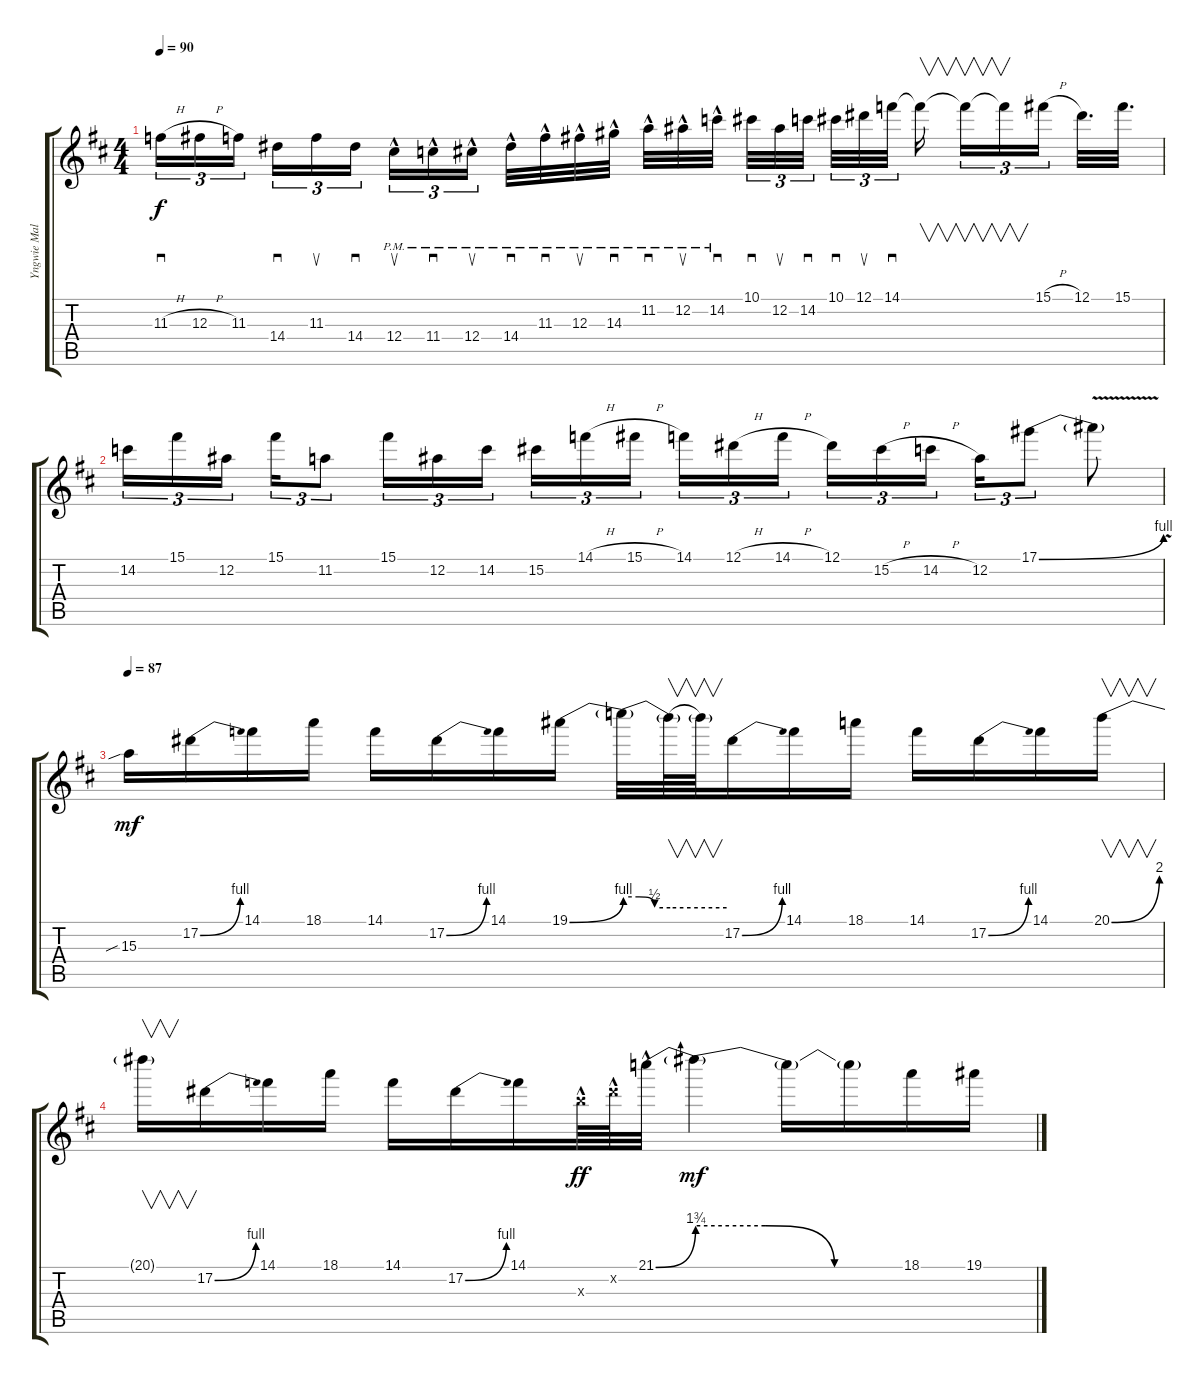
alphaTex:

\track ("Yngwie Malmsteen" "Yngwie Mal") {instrument overdrivenguitar}
\staff {score tabs}
\tuning (Eb4 Bb3 Gb3 Db3 Ab2 Eb2) {hide}
\ts (4 4)
\tempo 90
\clef g2
\ks d
11.3{h}.16{sd tu (3 2) dy f} 12.3{h}.16{tu (3 2)} 11.3.16{tu (3 2) beam splitsecondary} 14.4.16{sd tu (3 2)} 11.3.16{su tu (3 2)} 14.4.16{sd tu (3 2)} 12.4{hac pm}.16{su tu (3 2)} 11.4{hac pm}.16{sd tu (3 2)} 12.4{hac pm}.16{su tu (3 2) beam splitsecondary} 14.4{hac pm}.32{sd} 11.3{hac pm}.32{sd} 12.3{hac pm}.32{su} 14.3{hac pm}.32{sd} 11.2{hac pm}.32{sd} 12.2{hac pm}.32{su} 14.2{hac pm}.32{sd beam splitsecondary} 10.1.32{sd tu (3 2)} 12.2.32{su tu (3 2)} 14.2.32{sd tu (3 2) beam splitsecondary} 10.1.32{sd tu (3 2)} 12.1.32{su tu (3 2)} 14.1.32{sd tu (3 2) beam splitsecondary} 14.1{t}.16{v} 14.1{t}.16{v tu (3 2)} 14.1{t}.16{v tu (3 2)} 15.1{h}.16{tu (3 2) beam splitsecondary} 12.1.32{d} 15.1.32{d} |
14.2.16{tu (3 2)} 15.1.16{tu (3 2)} 12.2.16{tu (3 2) beam splitsecondary} 15.1.16{tu (3 2)} 11.2.8{tu (3 2)} 15.1.16{tu (3 2)} 12.2.16{tu (3 2)} 14.2.16{tu (3 2) beam splitsecondary} 15.2.16{tu (3 2)} 14.1{h}.16{tu (3 2)} 15.1{h}.16{tu (3 2)} 14.1.16{tu (3 2)} 12.1{h}.16{tu (3 2)} 14.1{h}.16{tu (3 2) beam splitsecondary} 12.1.16{tu (3 2)} 15.2{h}.16{tu (3 2)} 14.2{h}.16{tu (3 2)} 12.2.16{tu (3 2)} 17.1{be (bend 0 0 60 4)}.8{tu (3 2)} 17.1{v t}.8 |
\tempo 87
15.3{sib}.16{dy mf} 17.2{be (bend 0 0 60 4)}.16 14.1.16 18.1.16 14.1.16 17.2{be (bend 0 0 60 4)}.16 14.1.16 19.1{be (bend 0 0 60 4)}.16 19.1{be (custom 0 4 20 4 40 2 60 2) t}.32 19.1{be (hold 0 2 60 2) t}.64{v} 19.1{t}.64{v} 17.2{be (bend 0 0 60 4)}.16 14.1.16 18.1.16 14.1.16 17.2{be (bend 0 0 60 4)}.16 14.1.16 20.1{be (bend 0 0 60 8)}.16{v} |
20.1{t}.16{v} 17.2{be (bend 0 0 60 4)}.16 14.1.16 18.1.16 14.1.16 17.2{be (bend 0 0 60 4)}.16 14.1.16 17.3{hac x}.64{dy ff} 17.2{hac x}.64 21.1{be (bend 0 0 60 7) hac}.32 21.1{be (custom 0 7 20 7 40 0 60 0) t}.4{dy mf} 21.1{t}.16 21.1{t}.16 18.1.16 19.1.16
